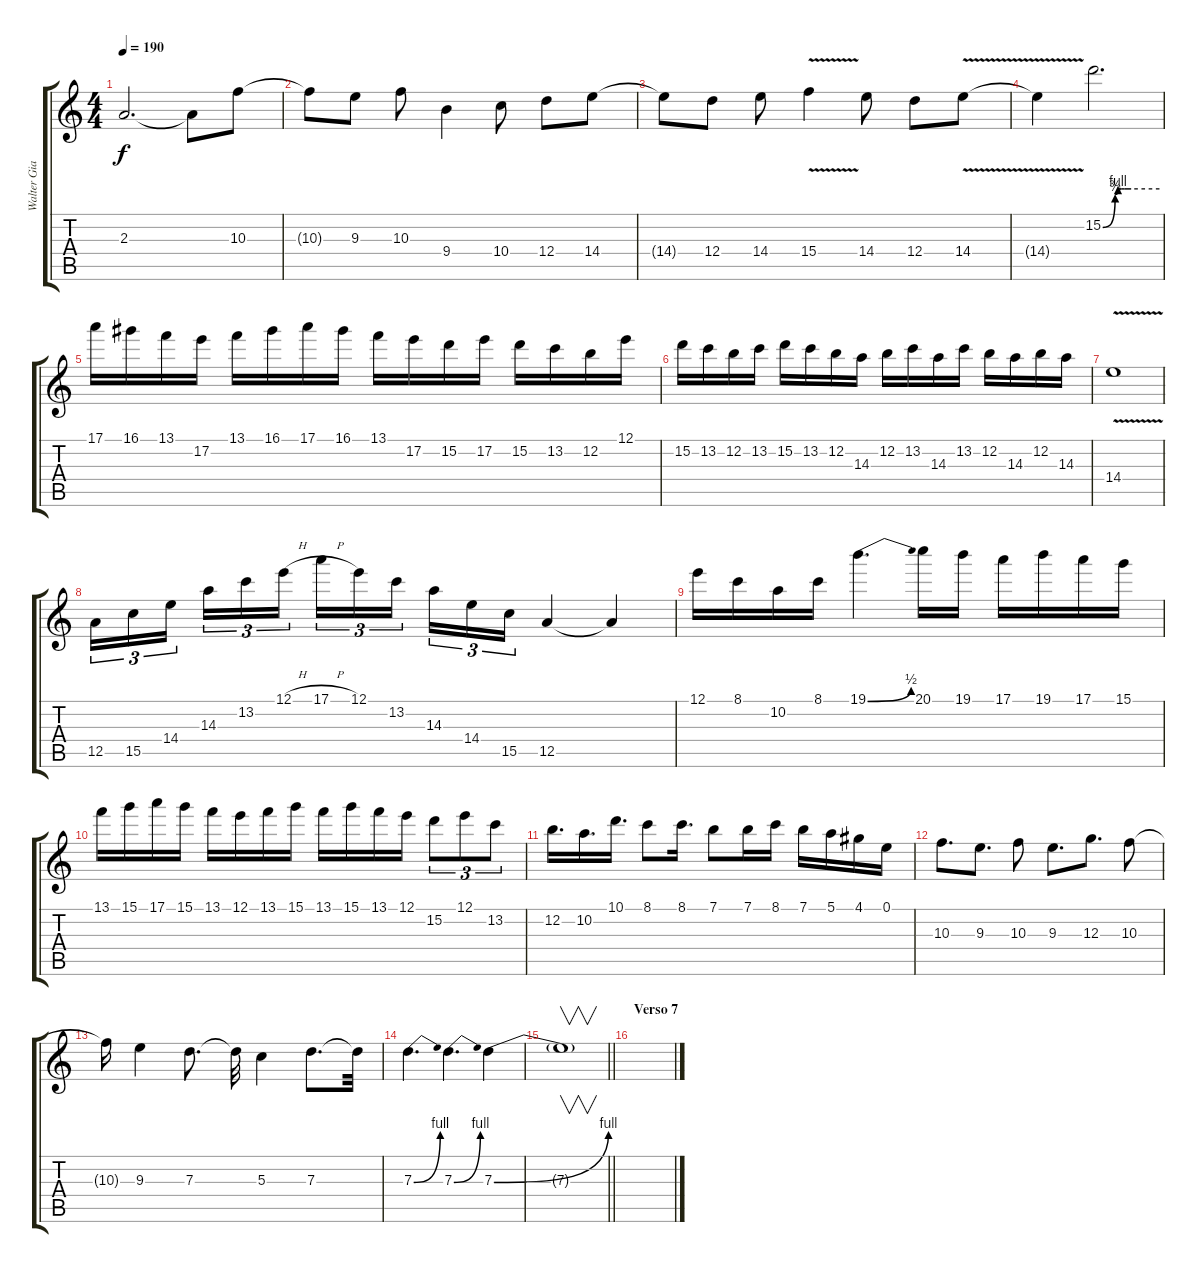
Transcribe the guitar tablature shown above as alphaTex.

\track ("Walter Giardino" "Walter Gia") {instrument distortionguitar}
\staff {score tabs}
\tuning (E4 B3 G3 D3 A2 E2) {hide}
\ts (4 4)
\tempo 190
\clef g2
\ks c
2.3{t}.2{d dy f} 2.3{t}.8 10.3.8 |
10.3{t}.8 9.3.8 10.3.8 9.4.4 10.4.8 12.4.8 14.4.8 |
14.4{t}.8 12.4.8 14.4.8 15.4{v}.4 14.4.8 12.4.8 14.4{v}.8 |
14.4{t}.4 15.2{be (custom 0 0 13 3 16 4 20 4 23 4 30 4 60 4)}.2{d} |
17.1.16 16.1.16 13.1.16 17.2.16 13.1.16 16.1.16 17.1.16 16.1.16 13.1.16 17.2.16 15.2.16 17.2.16 15.2.16 13.2.16 12.2.16 12.1.16 |
15.2.16 13.2.16 12.2.16 13.2.16 15.2.16 13.2.16 12.2.16 14.3.16 12.2.16 13.2.16 14.3.16 13.2.16 12.2.16 14.3.16 12.2.16 14.3.16 |
14.4{v}.1 |
12.5.16{tu (3 2)} 15.5.16{tu (3 2)} 14.4.16{tu (3 2) beam splitsecondary} 14.3.16{tu (3 2)} 13.2.16{tu (3 2)} 12.1{h}.16{tu (3 2)} 17.1{h}.16{tu (3 2)} 12.1.16{tu (3 2)} 13.2.16{tu (3 2) beam splitsecondary} 14.3.16{tu (3 2)} 14.4.16{tu (3 2)} 15.5.16{tu (3 2)} 12.5.4 12.5{t}.4 |
12.1.16 8.1.16 10.2.16 8.1.16 19.1{be (bend 0 0 60 2)}.4{d} 20.1.16 19.1.16 17.1.16 19.1.16 17.1.16 15.1.16 |
13.1.16 15.1.16 17.1.16 15.1.16 13.1.16 12.1.16 13.1.16 15.1.16 13.1.16 15.1.16 13.1.16 12.1.16 15.2.8{tu (3 2)} 12.1.8{tu (3 2)} 13.2.8{tu (3 2)} |
12.2.16{d} 10.2.16{d} 10.1.16{d} 8.1.8 8.1.16{d} 7.1.8 7.1.16 8.1.16 7.1.16 5.1.16 4.1.16 0.1.16 |
10.3.8{d} 9.3.8{d} 10.3.8 9.3.8{d} 12.3.8{d} 10.3.8 |
10.3{t}.16 9.3.4 7.3.8{d} 7.3{t}.32 5.3.4 7.3.8{d} 7.3{t}.32 |
7.3{be (bend 0 0 60 4)}.4{d} 7.3{be (bend 0 0 60 4)}.4{d} 7.3{be (bend 0 0 60 4)}.4 |
\barLineRight lightlight
7.3{t}.1{v} |
\section ("" "Verso 7")
